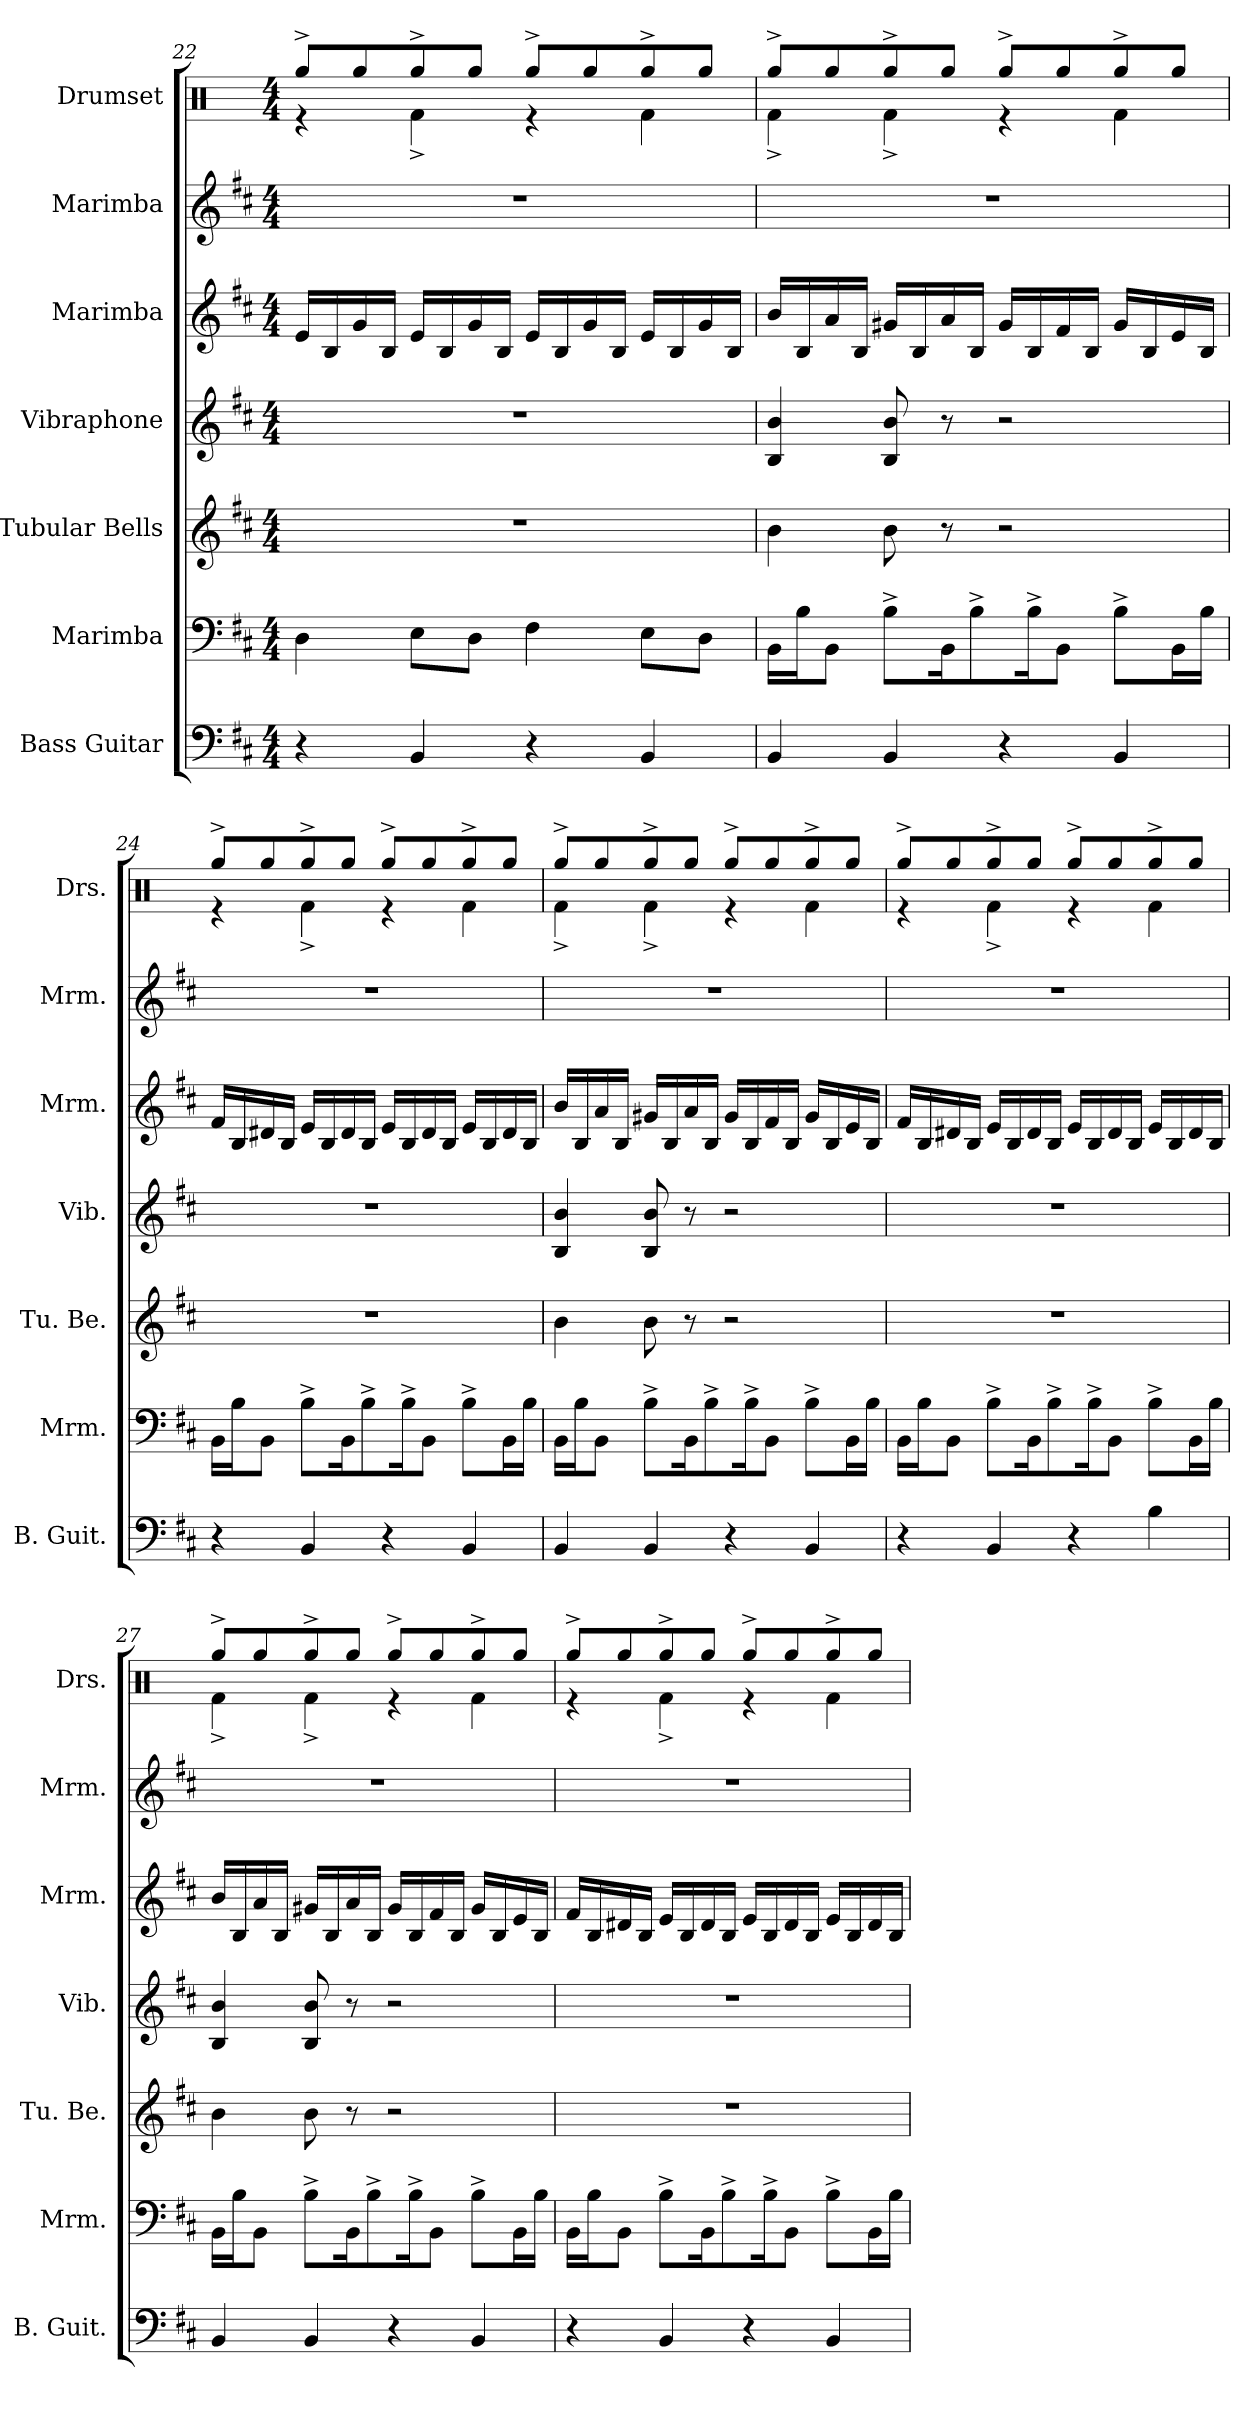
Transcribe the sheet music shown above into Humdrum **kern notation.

**kern	**kern	**kern	**kern	**kern	**kern	**kern
*part7	*part6	*part5	*part4	*part3	*part2	*part1
*staff7	*staff6	*staff5	*staff4	*staff3	*staff2	*staff1
*I"Bass Guitar	*I"Marimba	*I"Tubular Bells	*I"Vibraphone	*I"Marimba	*I"Marimba	*I"Drumset
*I'B. Guit.	*I'Mrm.	*I'Tu. Be.	*I'Vib.	*I'Mrm.	*I'Mrm.	*I'Drs.
*clefF4	*clefF4	*clefG2	*clefG2	*clefG2	*clefG2	*clefX
*ITrd7c12	*	*	*	*	*	*
*k[f#c#]	*k[f#c#]	*k[f#c#]	*k[f#c#]	*k[f#c#]	*k[f#c#]	*k[]
*M4/4	*M4/4	*M4/4	*M4/4	*M4/4	*M4/4	*M4/4
=22	=22	=22	=22	=22	=22	=22
*	*	*	*	*	*	*^
4r	4D\	1r	1r	16e/LL	1r	8Rgg^/L	4r
.	.	.	.	16B/	.	.	.
.	.	.	.	16g/	.	8Rgg/	.
.	.	.	.	16B/JJ	.	.	.
4BBB/	8E\L	.	.	16e/LL	.	8Rgg^/	4Rf^\
.	.	.	.	16B/	.	.	.
.	8D\J	.	.	16g/	.	8Rgg/J	.
.	.	.	.	16B/JJ	.	.	.
4r	4F#\	.	.	16e/LL	.	8Rgg^/L	4r
.	.	.	.	16B/	.	.	.
.	.	.	.	16g/	.	8Rgg/	.
.	.	.	.	16B/JJ	.	.	.
4BBB/	8E\L	.	.	16e/LL	.	8Rgg^/	4Rf\
.	.	.	.	16B/	.	.	.
.	8D\J	.	.	16g/	.	8Rgg/J	.
.	.	.	.	16B/JJ	.	.	.
=23	=23	=23	=23	=23	=23	=23	=23
4BBB/	16BB\LL	4b\	4B/ 4b/	16b/LL	1r	8Rgg^/L	4Rf^\
.	16B\J	.	.	16B/	.	.	.
.	8BB\J	.	.	16a/	.	8Rgg/	.
.	.	.	.	16B/JJ	.	.	.
4BBB/	8B^\L	8b\	8B/ 8b/	16g#X/LL	.	8Rgg^/	4Rf^\
.	.	.	.	16B/	.	.	.
.	16BB\K	8r	8r	16a/	.	8Rgg/J	.
.	8B^\	.	.	16B/JJ	.	.	.
4r	.	2r	2r	16g#/LL	.	8Rgg^/L	4r
.	16B^\K	.	.	16B/	.	.	.
.	8BB\J	.	.	16f#/	.	8Rgg/	.
.	.	.	.	16B/JJ	.	.	.
4BBB/	8B^\L	.	.	16g#/LL	.	8Rgg^/	4Rf\
.	.	.	.	16B/	.	.	.
.	16BB\L	.	.	16e/	.	8Rgg/J	.
.	16B\JJ	.	.	16B/JJ	.	.	.
=24	=24	=24	=24	=24	=24	=24	=24
4r	16BB\LL	1r	1r	16f#/LL	1r	8Rgg^/L	4r
.	16B\J	.	.	16B/	.	.	.
.	8BB\J	.	.	16d#X/	.	8Rgg/	.
.	.	.	.	16B/JJ	.	.	.
4BBB/	8B^\L	.	.	16e/LL	.	8Rgg^/	4Rf^\
.	.	.	.	16B/	.	.	.
.	16BB\K	.	.	16d#/	.	8Rgg/J	.
.	8B^\	.	.	16B/JJ	.	.	.
4r	.	.	.	16e/LL	.	8Rgg^/L	4r
.	16B^\K	.	.	16B/	.	.	.
.	8BB\J	.	.	16d#/	.	8Rgg/	.
.	.	.	.	16B/JJ	.	.	.
4BBB/	8B^\L	.	.	16e/LL	.	8Rgg^/	4Rf\
.	.	.	.	16B/	.	.	.
.	16BB\L	.	.	16d#/	.	8Rgg/J	.
.	16B\JJ	.	.	16B/JJ	.	.	.
=25	=25	=25	=25	=25	=25	=25	=25
4BBB/	16BB\LL	4b\	4B/ 4b/	16b/LL	1r	8Rgg^/L	4Rf^\
.	16B\J	.	.	16B/	.	.	.
.	8BB\J	.	.	16a/	.	8Rgg/	.
.	.	.	.	16B/JJ	.	.	.
4BBB/	8B^\L	8b\	8B/ 8b/	16g#X/LL	.	8Rgg^/	4Rf^\
.	.	.	.	16B/	.	.	.
.	16BB\K	8r	8r	16a/	.	8Rgg/J	.
.	8B^\	.	.	16B/JJ	.	.	.
4r	.	2r	2r	16g#/LL	.	8Rgg^/L	4r
.	16B^\K	.	.	16B/	.	.	.
.	8BB\J	.	.	16f#/	.	8Rgg/	.
.	.	.	.	16B/JJ	.	.	.
4BBB/	8B^\L	.	.	16g#/LL	.	8Rgg^/	4Rf\
.	.	.	.	16B/	.	.	.
.	16BB\L	.	.	16e/	.	8Rgg/J	.
.	16B\JJ	.	.	16B/JJ	.	.	.
!!LO:LB:g=z	!!
=26	=26	=26	=26	=26	=26	=26	=26
4r	16BB\LL	1r	1r	16f#/LL	1r	8Rgg^/L	4r
.	16B\J	.	.	16B/	.	.	.
.	8BB\J	.	.	16d#X/	.	8Rgg/	.
.	.	.	.	16B/JJ	.	.	.
4BBB/	8B^\L	.	.	16e/LL	.	8Rgg^/	4Rf^\
.	.	.	.	16B/	.	.	.
.	16BB\K	.	.	16d#/	.	8Rgg/J	.
.	8B^\	.	.	16B/JJ	.	.	.
4r	.	.	.	16e/LL	.	8Rgg^/L	4r
.	16B^\K	.	.	16B/	.	.	.
.	8BB\J	.	.	16d#/	.	8Rgg/	.
.	.	.	.	16B/JJ	.	.	.
4BB\	8B^\L	.	.	16e/LL	.	8Rgg^/	4Rf\
.	.	.	.	16B/	.	.	.
.	16BB\L	.	.	16d#/	.	8Rgg/J	.
.	16B\JJ	.	.	16B/JJ	.	.	.
=27	=27	=27	=27	=27	=27	=27	=27
4BBB/	16BB\LL	4b\	4B/ 4b/	16b/LL	1r	8Rgg^/L	4Rf^\
.	16B\J	.	.	16B/	.	.	.
.	8BB\J	.	.	16a/	.	8Rgg/	.
.	.	.	.	16B/JJ	.	.	.
4BBB/	8B^\L	8b\	8B/ 8b/	16g#X/LL	.	8Rgg^/	4Rf^\
.	.	.	.	16B/	.	.	.
.	16BB\K	8r	8r	16a/	.	8Rgg/J	.
.	8B^\	.	.	16B/JJ	.	.	.
4r	.	2r	2r	16g#/LL	.	8Rgg^/L	4r
.	16B^\K	.	.	16B/	.	.	.
.	8BB\J	.	.	16f#/	.	8Rgg/	.
.	.	.	.	16B/JJ	.	.	.
4BBB/	8B^\L	.	.	16g#/LL	.	8Rgg^/	4Rf\
.	.	.	.	16B/	.	.	.
.	16BB\L	.	.	16e/	.	8Rgg/J	.
.	16B\JJ	.	.	16B/JJ	.	.	.
=28	=28	=28	=28	=28	=28	=28	=28
4r	16BB\LL	1r	1r	16f#/LL	1r	8Rgg^/L	4r
.	16B\J	.	.	16B/	.	.	.
.	8BB\J	.	.	16d#X/	.	8Rgg/	.
.	.	.	.	16B/JJ	.	.	.
4BBB/	8B^\L	.	.	16e/LL	.	8Rgg^/	4Rf^\
.	.	.	.	16B/	.	.	.
.	16BB\K	.	.	16d#/	.	8Rgg/J	.
.	8B^\	.	.	16B/JJ	.	.	.
4r	.	.	.	16e/LL	.	8Rgg^/L	4r
.	16B^\K	.	.	16B/	.	.	.
.	8BB\J	.	.	16d#/	.	8Rgg/	.
.	.	.	.	16B/JJ	.	.	.
4BBB/	8B^\L	.	.	16e/LL	.	8Rgg^/	4Rf\
.	.	.	.	16B/	.	.	.
.	16BB\L	.	.	16d#/	.	8Rgg/J	.
.	16B\JJ	.	.	16B/JJ	.	.	.
*	*	*	*	*	*	*v	*v
=	=	=	=	=	=	=
*-	*-	*-	*-	*-	*-	*-
